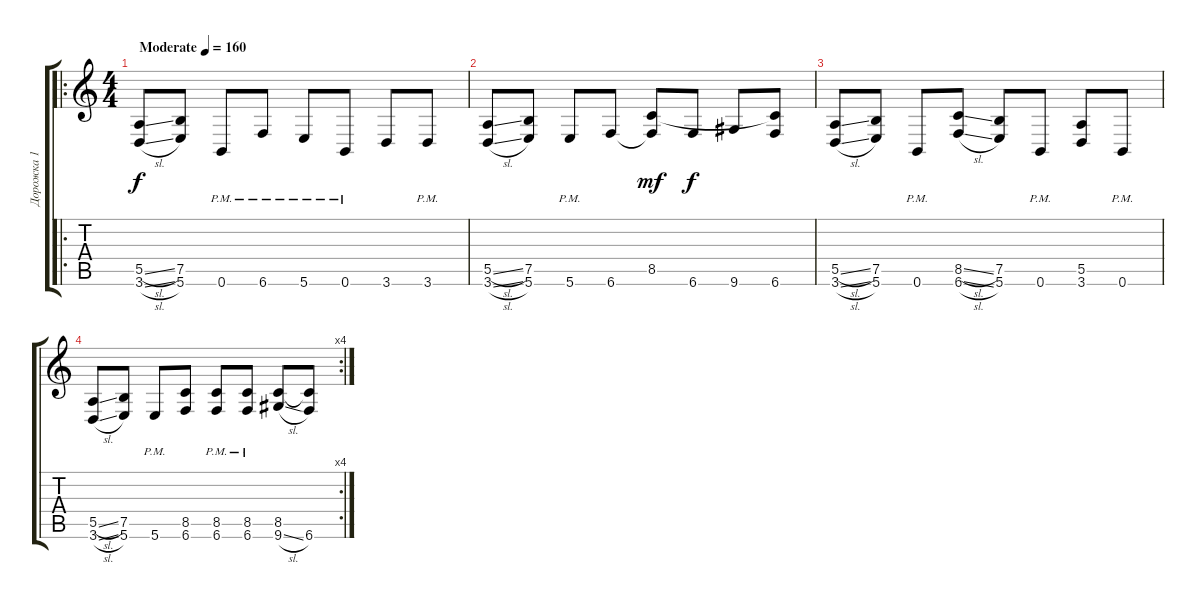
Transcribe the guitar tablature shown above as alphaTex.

\track ("Дорожка 1" "Дорожка 1") {instrument distortionguitar}
\staff {score tabs}
\tuning (B3 Gb3 D3 A2 E2 B1) {hide}
\ro
\ts (4 4)
\tempo (160 "Moderate")
\clef g2
\ks c
(5.5{sl} 3.6{sl}).8{dy f instrument distortionguitar} (7.5 5.6).8 0.6{pm}.8 6.6{pm}.8 5.6{pm}.8 0.6{pm}.8 3.6.8 3.6{pm}.8 |
(5.5{sl} 3.6{sl}).8 (7.5 5.6).8 5.6{pm}.8 6.6.8 (8.5 6.6{t}).8{dy mf} 6.6.8{dy f} 9.6.8 (8.5{t} 6.6).8 |
(5.5{sl} 3.6{sl}).8 (7.5 5.6).8 0.6{pm}.8 (8.5{sl} 6.6{sl}).8 (7.5 5.6).8 0.6{pm}.8 (5.5 3.6).8 0.6{pm}.8 |
\rc 4
(5.5{sl} 3.6{sl}).8 (7.5 5.6).8 5.6{pm}.8 (8.5 6.6).8 (8.5{pm} 6.6{pm}).8 (8.5{pm} 6.6{pm}).8 (8.5 9.6{sl}).8 (8.5{t} 6.6).8
